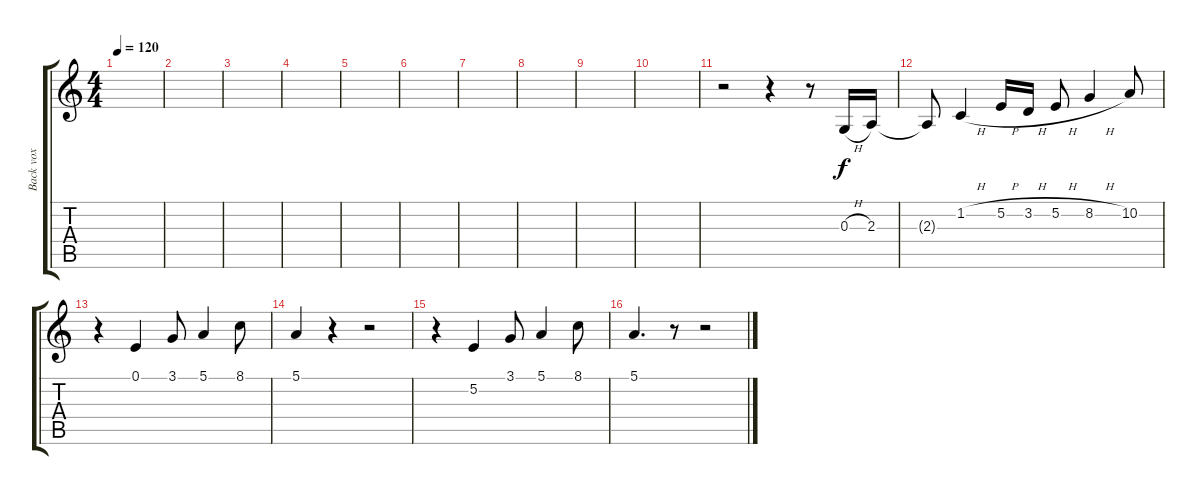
\track ("Back vox" "Back vox") {instrument tenorsax}
\staff {score tabs}
\tuning (E4 B3 G3 D3 A2 E2) {hide}
\ts (4 4)
\tempo 120
\clef g2
\ks c
|
|
|
|
|
|
|
|
|
|
r.2 r.4 r.8 0.3{h}.16 2.3.16 |
2.3{t}.8 1.2{h}.4 5.2{h}.16 3.2{h}.16 5.2{h}.8 8.2{h}.4 10.2.8 |
r.4 0.1.4 3.1.8 5.1.4 8.1.8 |
5.1.4 r.4 r.2 |
r.4 5.2.4 3.1.8 5.1.4 8.1.8 |
5.1.4{d} r.8 r.2
